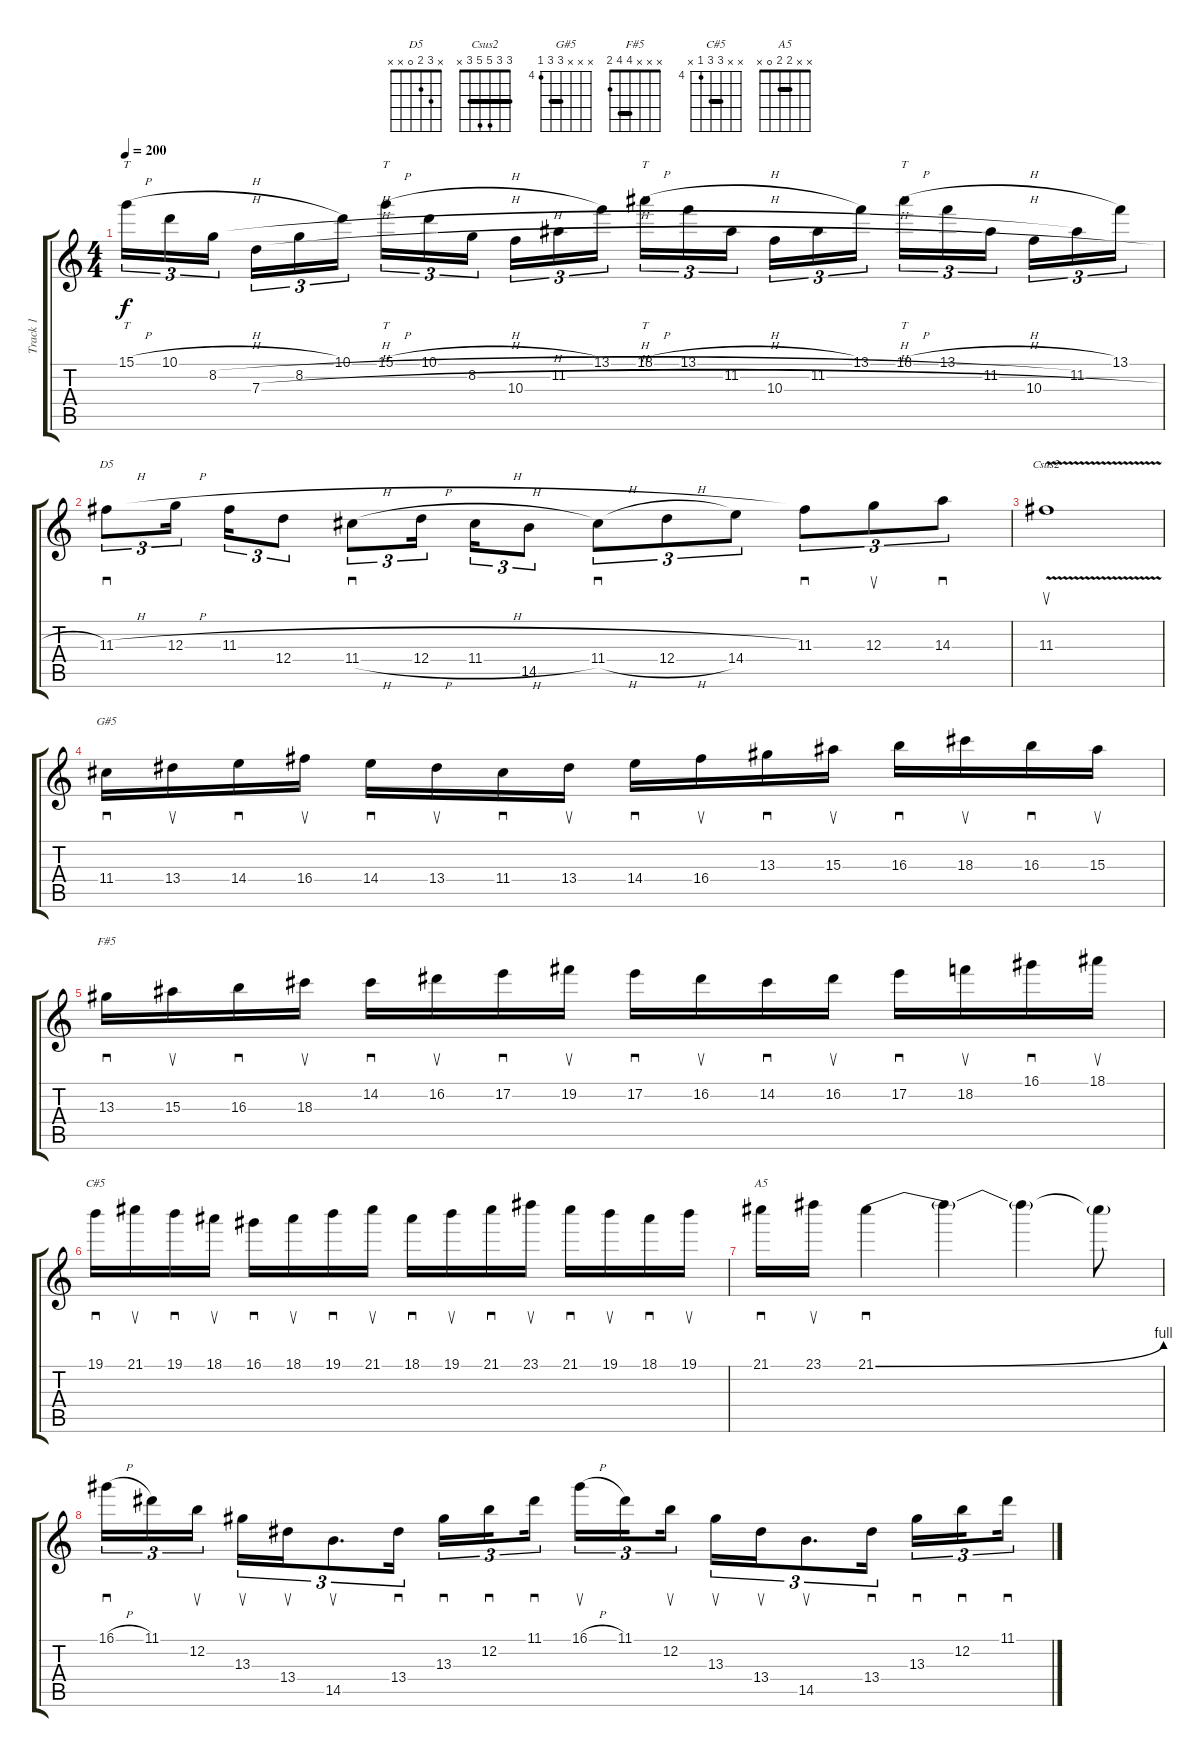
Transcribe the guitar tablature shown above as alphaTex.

\track ("Track 1" "Track 1") {instrument acousticguitarsteel}
\staff {score tabs}
\tuning (E4 B3 G3 D3 A2 E2) {hide}
\chord ("D5" x 3 2 0 x x)
\chord ("Csus2" 3 3 5 5 3 x) {barre 3}
\chord ("G#5" x x x 6 6 4) {firstfret 4 barre 6}
\chord ("F#5" x x x 4 4 2) {barre 4}
\chord ("C#5" x x 6 6 4 x) {firstfret 4 barre 6}
\chord ("A5" x x 2 2 0 x) {barre 2}
\ts (4 4)
\tempo 200
\clef g2
\ks c
15.1{h}.16{tt tu (3 2) dy f} 10.1{h}.16{tu (3 2)} 8.2{h}.16{tu (3 2) beam splitsecondary} 7.3{h}.16{tu (3 2)} 8.2{h}.16{tu (3 2)} 10.1.16{tu (3 2)} 15.1{h}.16{tt tu (3 2)} 10.1{h}.16{tu (3 2)} 8.2{h}.16{tu (3 2) beam splitsecondary} 10.3{h}.16{tu (3 2)} 11.2{h}.16{tu (3 2)} 13.1.16{tu (3 2)} 18.1{h}.16{tt tu (3 2)} 13.1{h}.16{tu (3 2)} 11.2{h}.16{tu (3 2) beam splitsecondary} 10.3{h}.16{tu (3 2)} 11.2{h}.16{tu (3 2)} 13.1.16{tu (3 2)} 18.1{h}.16{tt tu (3 2)} 13.1{h}.16{tu (3 2)} 11.2{h}.16{tu (3 2) beam splitsecondary} 10.3{h}.16{tu (3 2)} 11.2.16{tu (3 2)} 13.1.16{tu (3 2)} |
11.3{h}.8{sd tu (3 2) ch "D5"} 12.3{h}.16{tu (3 2) beam splitsecondary} 11.3{h}.16{tu (3 2)} 12.4.8{tu (3 2)} 11.4{h}.8{sd tu (3 2)} 12.4{h}.16{tu (3 2) beam splitsecondary} 11.4{h}.16{tu (3 2)} 14.5.8{tu (3 2)} 11.4{h}.8{sd tu (3 2)} 12.4{h}.8{tu (3 2)} 14.4.8{tu (3 2)} 11.3.8{sd tu (3 2)} 12.3.8{su tu (3 2)} 14.3.8{sd tu (3 2)} |
11.3{v}.1{su ch "Csus2"} |
11.4.16{sd ch "G#5"} 13.4.16{su} 14.4.16{sd} 16.4.16{su} 14.4.16{sd} 13.4.16{su} 11.4.16{sd} 13.4.16{su} 14.4.16{sd} 16.4.16{su} 13.3.16{sd} 15.3.16{su} 16.3.16{sd} 18.3.16{su} 16.3.16{sd} 15.3.16{su} |
13.3.16{sd ch "F#5"} 15.3.16{su} 16.3.16{sd} 18.3.16{su} 14.2.16{sd} 16.2.16{su} 17.2.16{sd} 19.2.16{su} 17.2.16{sd} 16.2.16{su} 14.2.16{sd} 16.2.16{su} 17.2.16{sd} 18.2.16{su} 16.1.16{sd} 18.1.16{su} |
19.1.16{sd ch "C#5"} 21.1.16{su} 19.1.16{sd} 18.1.16{su} 16.1.16{sd} 18.1.16{su} 19.1.16{sd} 21.1.16{su} 18.1.16{sd} 19.1.16{su} 21.1.16{sd} 23.1.16{su} 21.1.16{sd} 19.1.16{su} 18.1.16{sd} 19.1.16{su} |
21.1.16{sd ch "A5"} 23.1.16{su} 21.1{be (bend 0 0 60 4)}.4{sd} 21.1{t}.4 21.1{t}.4 21.1{t}.8 |
16.1{h}.16{sd tu (3 2)} 11.1.16{tu (3 2)} 12.2.16{su tu (3 2) beam splitsecondary} 13.3.16{su tu (3 2)} 13.4.16{su tu (3 2)} 14.5.8{d su tu (3 2)} 13.4.16{sd tu (3 2)} 13.3.16{sd tu (3 2)} 12.2.16{sd tu (3 2) beam splitsecondary} 11.1.16{sd tu (3 2)} 16.1{h}.16{su tu (3 2)} 11.1.16{tu (3 2) beam splitsecondary} 12.2.16{su tu (3 2)} 13.3.16{su tu (3 2)} 13.4.16{su tu (3 2)} 14.5.8{d su tu (3 2)} 13.4.16{sd tu (3 2)} 13.3.16{sd tu (3 2)} 12.2.16{sd tu (3 2) beam splitsecondary} 11.1.16{sd tu (3 2)}
